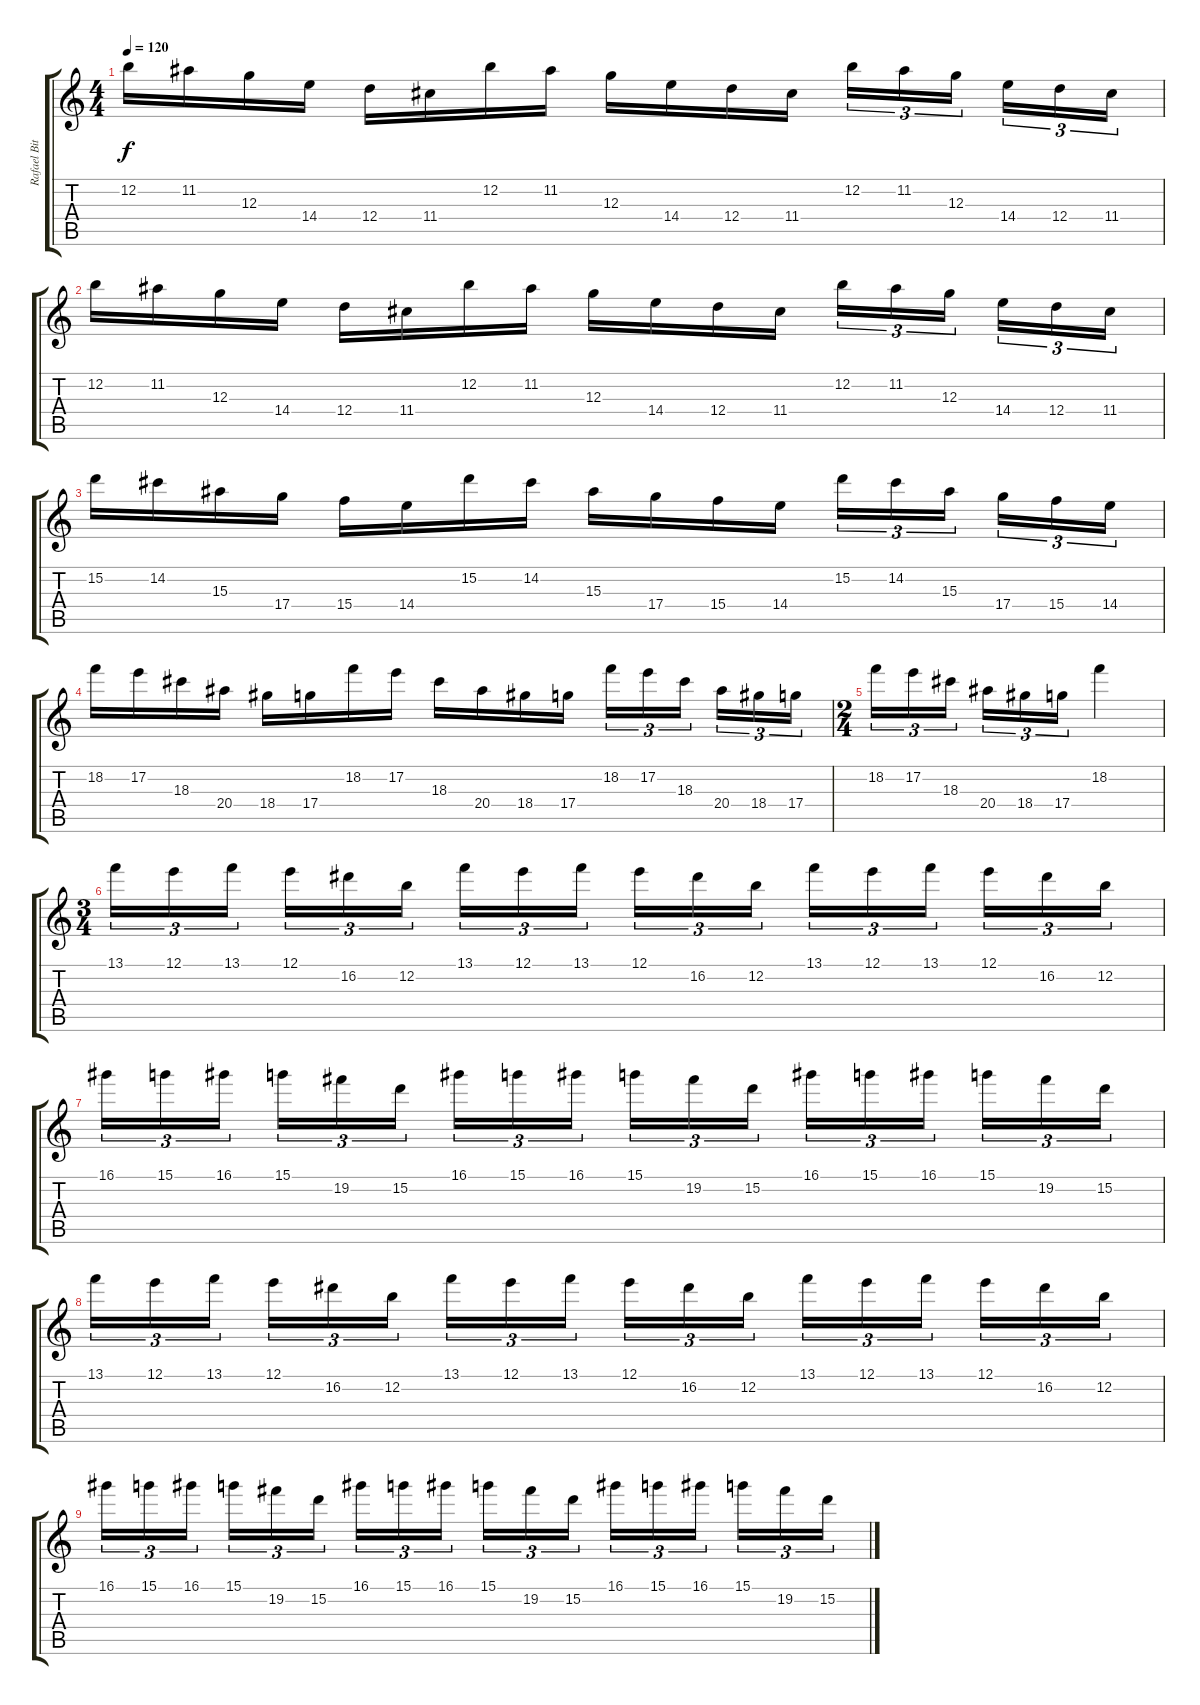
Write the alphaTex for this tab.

\track ("Rafael Bitencurt" "Rafael Bit") {instrument distortionguitar}
\staff {score tabs}
\tuning (E4 B3 G3 D3 A2 E2) {hide}
\ts (4 4)
\tempo 120
\clef g2
\ks c
12.2.16{dy f instrument distortionguitar} 11.2.16 12.3.16 14.4.16 12.4.16 11.4.16 12.2.16 11.2.16 12.3.16 14.4.16 12.4.16 11.4.16 12.2.16{tu (3 2)} 11.2.16{tu (3 2)} 12.3.16{tu (3 2)} 14.4.16{tu (3 2)} 12.4.16{tu (3 2)} 11.4.16{tu (3 2)} |
12.2.16 11.2.16 12.3.16 14.4.16 12.4.16 11.4.16 12.2.16 11.2.16 12.3.16 14.4.16 12.4.16 11.4.16 12.2.16{tu (3 2)} 11.2.16{tu (3 2)} 12.3.16{tu (3 2)} 14.4.16{tu (3 2)} 12.4.16{tu (3 2)} 11.4.16{tu (3 2)} |
15.2.16 14.2.16 15.3.16 17.4.16 15.4.16 14.4.16 15.2.16 14.2.16 15.3.16 17.4.16 15.4.16 14.4.16 15.2.16{tu (3 2)} 14.2.16{tu (3 2)} 15.3.16{tu (3 2)} 17.4.16{tu (3 2)} 15.4.16{tu (3 2)} 14.4.16{tu (3 2)} |
18.2.16 17.2.16 18.3.16 20.4.16 18.4.16 17.4.16 18.2.16 17.2.16 18.3.16 20.4.16 18.4.16 17.4.16 18.2.16{tu (3 2)} 17.2.16{tu (3 2)} 18.3.16{tu (3 2)} 20.4.16{tu (3 2)} 18.4.16{tu (3 2)} 17.4.16{tu (3 2)} |
\ts (2 4)
18.2.16{tu (3 2)} 17.2.16{tu (3 2)} 18.3.16{tu (3 2)} 20.4.16{tu (3 2)} 18.4.16{tu (3 2)} 17.4.16{tu (3 2)} 18.2.4 |
\ts (3 4)
13.1.16{tu (3 2)} 12.1.16{tu (3 2)} 13.1.16{tu (3 2)} 12.1.16{tu (3 2)} 16.2.16{tu (3 2)} 12.2.16{tu (3 2)} 13.1.16{tu (3 2)} 12.1.16{tu (3 2)} 13.1.16{tu (3 2)} 12.1.16{tu (3 2)} 16.2.16{tu (3 2)} 12.2.16{tu (3 2)} 13.1.16{tu (3 2)} 12.1.16{tu (3 2)} 13.1.16{tu (3 2)} 12.1.16{tu (3 2)} 16.2.16{tu (3 2)} 12.2.16{tu (3 2)} |
16.1.16{tu (3 2)} 15.1.16{tu (3 2)} 16.1.16{tu (3 2)} 15.1.16{tu (3 2)} 19.2.16{tu (3 2)} 15.2.16{tu (3 2)} 16.1.16{tu (3 2)} 15.1.16{tu (3 2)} 16.1.16{tu (3 2)} 15.1.16{tu (3 2)} 19.2.16{tu (3 2)} 15.2.16{tu (3 2)} 16.1.16{tu (3 2)} 15.1.16{tu (3 2)} 16.1.16{tu (3 2)} 15.1.16{tu (3 2)} 19.2.16{tu (3 2)} 15.2.16{tu (3 2)} |
13.1.16{tu (3 2)} 12.1.16{tu (3 2)} 13.1.16{tu (3 2)} 12.1.16{tu (3 2)} 16.2.16{tu (3 2)} 12.2.16{tu (3 2)} 13.1.16{tu (3 2)} 12.1.16{tu (3 2)} 13.1.16{tu (3 2)} 12.1.16{tu (3 2)} 16.2.16{tu (3 2)} 12.2.16{tu (3 2)} 13.1.16{tu (3 2)} 12.1.16{tu (3 2)} 13.1.16{tu (3 2)} 12.1.16{tu (3 2)} 16.2.16{tu (3 2)} 12.2.16{tu (3 2)} |
16.1.16{tu (3 2)} 15.1.16{tu (3 2)} 16.1.16{tu (3 2)} 15.1.16{tu (3 2)} 19.2.16{tu (3 2)} 15.2.16{tu (3 2)} 16.1.16{tu (3 2)} 15.1.16{tu (3 2)} 16.1.16{tu (3 2)} 15.1.16{tu (3 2)} 19.2.16{tu (3 2)} 15.2.16{tu (3 2)} 16.1.16{tu (3 2)} 15.1.16{tu (3 2)} 16.1.16{tu (3 2)} 15.1.16{tu (3 2)} 19.2.16{tu (3 2)} 15.2.16{tu (3 2)}
